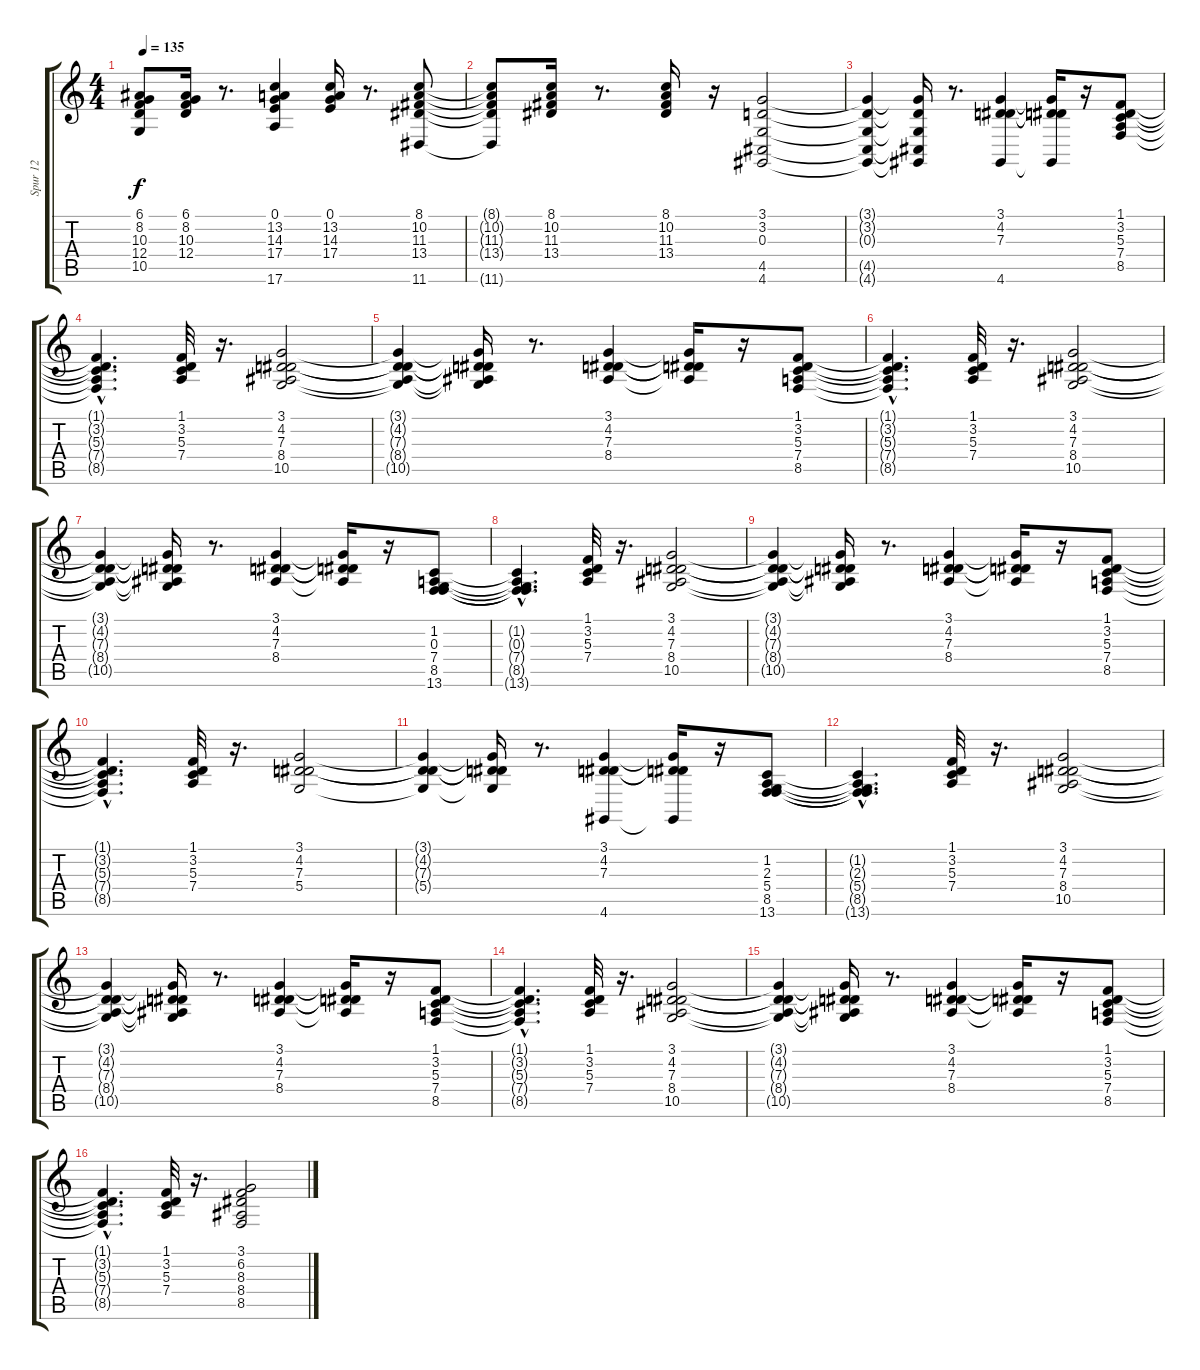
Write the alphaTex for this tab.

\track ("Spur 12" "Spur 12") {instrument electricpiano2}
\staff {score tabs}
\tuning (E4 B3 G3 D3 A2 E2) {hide}
\ts (4 4)
\tempo 135
\clef g2
\ks c
(6.1{t} 8.2{t} 10.3{t} 12.4{t} 10.5{t}).8{dy f} (6.1 8.2 10.3 12.4).16 r.8{d} (0.1 13.2 14.3 17.4 17.6).4 (0.1 13.2 14.3 17.4).16 r.8{d} (8.1 10.2 11.3 13.4 11.6).8 |
(8.1{t} 10.2{t} 11.3{t} 13.4{t} 11.6{t}).8 (8.1 10.2 11.3 13.4).16 r.8{d} (8.1 10.2 11.3 13.4).16 r.16 (3.1 3.2 0.3 4.5 4.6).2 |
(3.1{t} 3.2{t} 0.3{t} 4.5{t} 4.6{t}).4 (3.1{t} 3.2{t} 0.3{t} 4.5{t} 4.6{t}).16 r.8{d} (3.1 4.2 7.3 4.6).4 (3.1{t} 4.2{t} 7.3{t} 4.6{t}).16 r.16 (1.1 3.2 5.3 7.4 8.5).8 |
(1.1{hac t} 3.2{hac t} 5.3{hac t} 7.4{hac t} 8.5{hac t}).4{d} (1.1 3.2 5.3 7.4).32 r.16{d} (3.1 4.2 7.3 8.4 10.5).2 |
(3.1{t} 4.2{t} 7.3{t} 8.4{t} 10.5{t}).4 (3.1{t} 4.2{t} 7.3{t} 8.4{t} 10.5{t}).16 r.8{d} (3.1 4.2 7.3 8.4).4 (3.1{t} 4.2{t} 7.3{t} 8.4{t}).16 r.16 (1.1 3.2 5.3 7.4 8.5).8 |
(1.1{hac t} 3.2{hac t} 5.3{hac t} 7.4{hac t} 8.5{hac t}).4{d} (1.1 3.2 5.3 7.4).32 r.16{d} (3.1 4.2 7.3 8.4 10.5).2 |
(3.1{t} 4.2{t} 7.3{t} 8.4{t} 10.5{t}).4 (3.1{t} 4.2{t} 7.3{t} 8.4{t} 10.5{t}).16 r.8{d} (3.1 4.2 7.3 8.4).4 (3.1{t} 4.2{t} 7.3{t} 8.4{t}).16 r.16 (1.2 0.3 7.4 8.5 13.6).8 |
(1.2{hac t} 0.3{hac t} 7.4{hac t} 8.5{hac t} 13.6{hac t}).4{d} (1.1 3.2 5.3 7.4).32 r.16{d} (3.1 4.2 7.3 8.4 10.5).2 |
(3.1{t} 4.2{t} 7.3{t} 8.4{t} 10.5{t}).4 (3.1{t} 4.2{t} 7.3{t} 8.4{t} 10.5{t}).16 r.8{d} (3.1 4.2 7.3 8.4).4 (3.1{t} 4.2{t} 7.3{t} 8.4{t}).16 r.16 (1.1 3.2 5.3 7.4 8.5).8 |
(1.1{hac t} 3.2{hac t} 5.3{hac t} 7.4{hac t} 8.5{hac t}).4{d} (1.1 3.2 5.3 7.4).32 r.16{d} (3.1 4.2 7.3 5.4).2 |
(3.1{t} 4.2{t} 7.3{t} 5.4{t}).4 (3.1{t} 4.2{t} 7.3{t} 5.4{t}).16 r.8{d} (3.1 4.2 7.3 4.6).4 (3.1{t} 4.2{t} 7.3{t} 4.6{t}).16 r.16 (1.2 2.3 5.4 8.5 13.6).8 |
(1.2{hac t} 2.3{hac t} 5.4{hac t} 8.5{hac t} 13.6{hac t}).4{d} (1.1 3.2 5.3 7.4).32 r.16{d} (3.1 4.2 7.3 8.4 10.5).2 |
(3.1{t} 4.2{t} 7.3{t} 8.4{t} 10.5{t}).4 (3.1{t} 4.2{t} 7.3{t} 8.4{t} 10.5{t}).16 r.8{d} (3.1 4.2 7.3 8.4).4 (3.1{t} 4.2{t} 7.3{t} 8.4{t}).16 r.16 (1.1 3.2 5.3 7.4 8.5).8 |
(1.1{hac t} 3.2{hac t} 5.3{hac t} 7.4{hac t} 8.5{hac t}).4{d} (1.1 3.2 5.3 7.4).32 r.16{d} (3.1 4.2 7.3 8.4 10.5).2 |
(3.1{t} 4.2{t} 7.3{t} 8.4{t} 10.5{t}).4 (3.1{t} 4.2{t} 7.3{t} 8.4{t} 10.5{t}).16 r.8{d} (3.1 4.2 7.3 8.4).4 (3.1{t} 4.2{t} 7.3{t} 8.4{t}).16 r.16 (1.1 3.2 5.3 7.4 8.5).8 |
(1.1{hac t} 3.2{hac t} 5.3{hac t} 7.4{hac t} 8.5{hac t}).4{d} (1.1 3.2 5.3 7.4).32 r.16{d} (3.1 6.2 8.3 8.4 8.5).2
